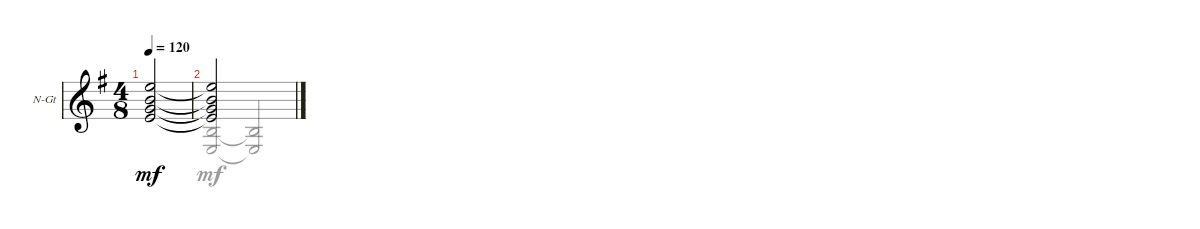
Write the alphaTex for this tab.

\defaultSystemsLayout 4
\bracketExtendMode groupsimilarinstruments
\firstSystemTrackNameOrientation horizontal
\otherSystemsTrackNameOrientation horizontal
\track ("Nylon Guitar" "N-Gt") {instrument acousticguitarnylon}
\staff {score}
\tuning (E4 B3 G3 D3 A2 E2)
\voice
\ts (4 8)
\tempo 120
\clef g2
\scale
0.57131
\ks g
(0.3 0.1 0.2 2.4).2{dy mf} |
\scale
0.428471 (0.3{t} 0.1{t} 0.2{t} 2.4{t}).2
\voice
\clef g2
\ottava regular
\simile none
\scale
0.57131
\ks g
|
\scale
0.428471
\voice
\clef g2
\ottava regular
\simile none
\scale
0.57131
\ks g
(2.5 0.6).2{dy mf beam invert} |
\scale
0.428471 (2.5{t} 0.6{t}).2{beam invert}
